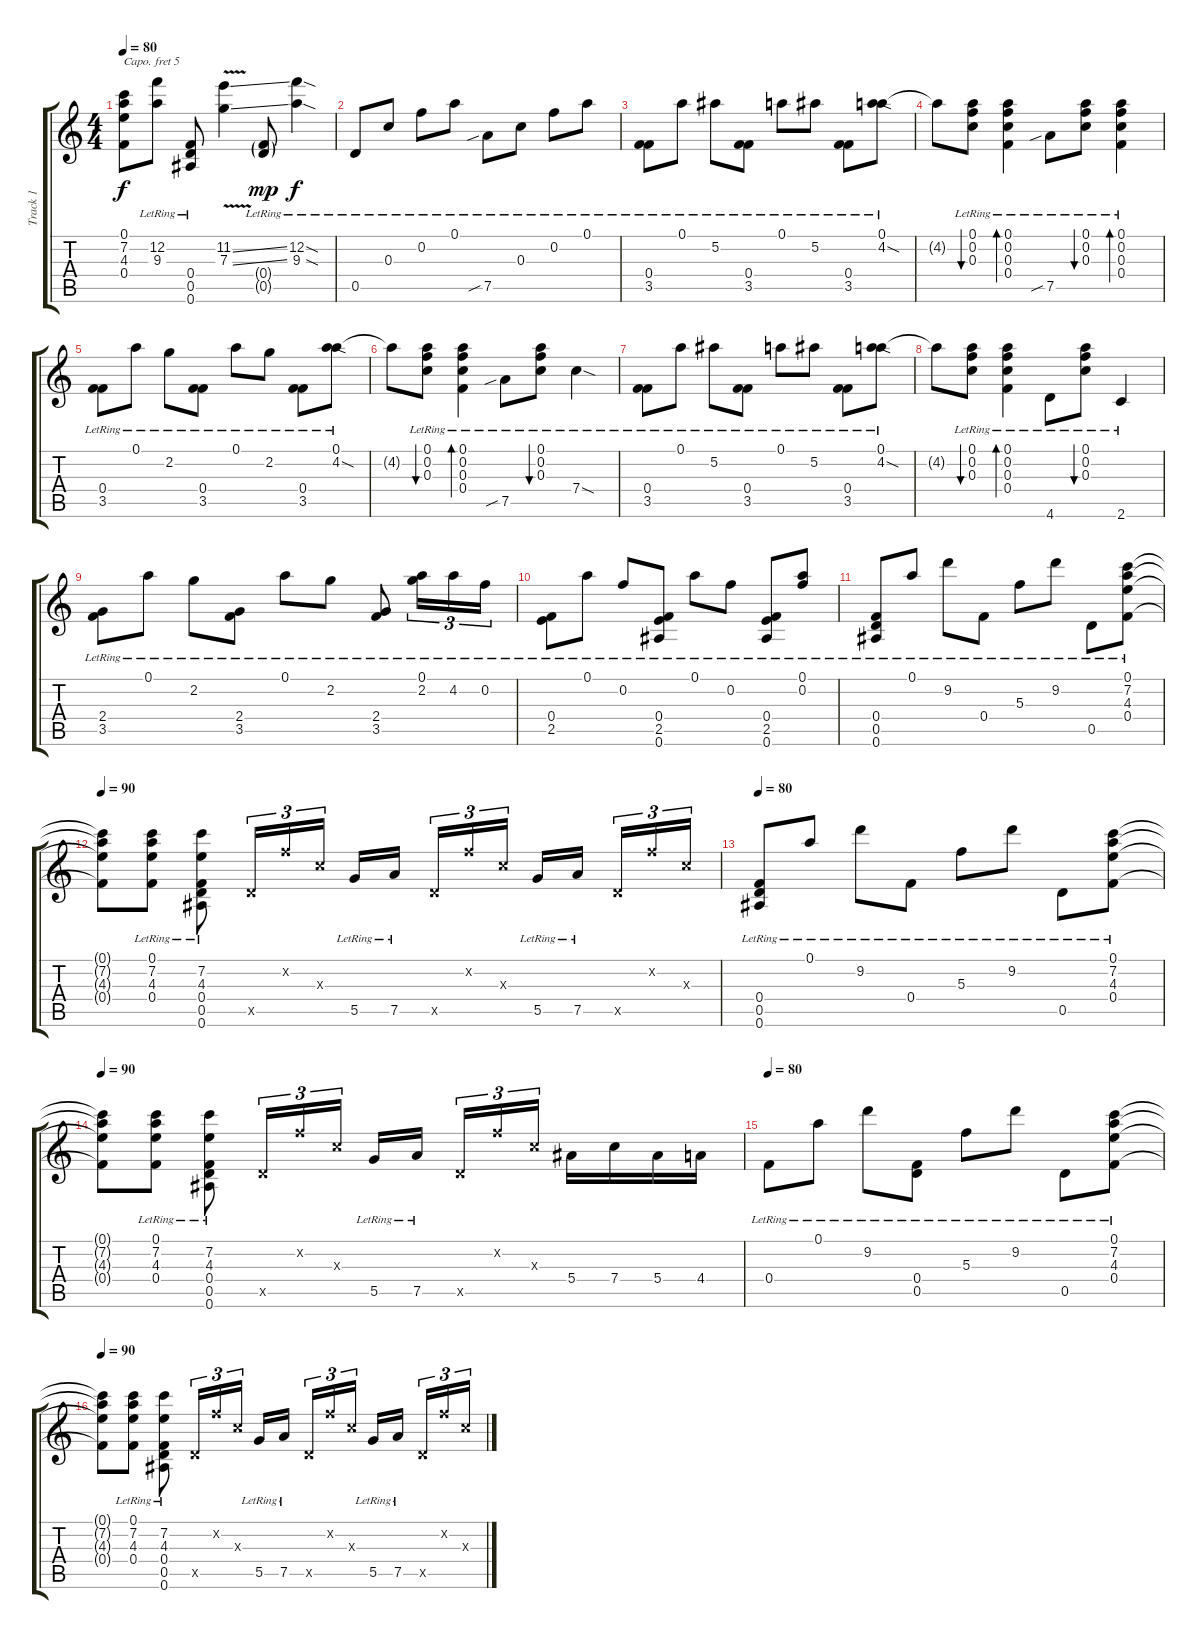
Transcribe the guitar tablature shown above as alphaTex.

\track ("Track 1" "Track 1") {instrument electricguitarjazz}
\staff {score tabs}
\capo 5
\tuning (E4 C4 G3 C3 A2 F2) {hide}
\ts (4 4)
\tempo 80
\clef g2
\ks c
(0.1{t} 7.2{t} 4.3{t} 0.4{t}).8{dy f} (12.2{lr} 9.3{lr}).8 (0.4{lr} 0.5{lr} 0.6{lr}).8 (11.2{v ss} 7.3{v ss}).4 (0.4{g lr} 0.5{g lr}).8{dy mp} (12.2{sod lr} 9.3{sod lr}).4{dy f} |
0.5{lr}.8 0.3{lr}.8 0.2{lr}.8 0.1{lr}.8 7.5{sib lr}.8 0.3{lr}.8 0.2{lr}.8 0.1{lr}.8 |
(0.4{lr} 3.5{lr}).8 0.1{lr}.8 5.2{lr}.8 (0.4{lr} 3.5{lr}).8 0.1{lr}.8 5.2{lr}.8 (0.4{lr} 3.5{lr}).8 (0.1{lr} 4.2{sod lr}).8 |
4.2{t}.8 (0.1{lr} 0.2{lr} 0.3{lr}).8{bu 120} (0.1{lr} 0.2{lr} 0.3{lr} 0.4{lr}).4{bd 120} 7.5{sib lr}.8 (0.1{lr} 0.2{lr} 0.3{lr}).8{bu 240} (0.1{lr} 0.2{lr} 0.3{lr} 0.4{lr}).4{bd 240} |
(0.4{lr} 3.5{lr}).8 0.1{lr}.8 2.2{lr}.8 (0.4{lr} 3.5{lr}).8 0.1{lr}.8 2.2{lr}.8 (0.4{lr} 3.5{lr}).8 (0.1{lr} 4.2{sod lr}).8 |
4.2{t}.8 (0.1{lr} 0.2{lr} 0.3{lr}).8{bu 120} (0.1{lr} 0.2{lr} 0.3{lr} 0.4{lr}).4{bd 120} 7.5{sib lr}.8 (0.1{lr} 0.2{lr} 0.3{lr}).8{bu 240} 7.4{sod lr}.4 |
(0.4{lr} 3.5{lr}).8 0.1{lr}.8 5.2{lr}.8 (0.4{lr} 3.5{lr}).8 0.1{lr}.8 5.2{lr}.8 (0.4{lr} 3.5{lr}).8 (0.1{lr} 4.2{sod lr}).8 |
4.2{t}.8 (0.1{lr} 0.2{lr} 0.3{lr}).8{bu 120} (0.1{lr} 0.2{lr} 0.3{lr} 0.4{lr}).4{bd 120} 4.6{lr}.8 (0.1{lr} 0.2{lr} 0.3{lr}).8{bu 240} 2.6{lr}.4 |
(2.4{lr} 3.5{lr}).8 0.1{lr}.8 2.2{lr}.8 (2.4{lr} 3.5{lr}).8 0.1{lr}.8 2.2{lr}.8 (2.4{lr} 3.5{lr}).8 (0.1{lr} 2.2{lr}).16{tu (3 2)} 4.2{lr}.16{tu (3 2)} 0.2{lr}.16{tu (3 2)} |
(0.4{lr} 2.5{lr}).8 0.1{lr}.8 0.2{lr}.8 (0.4{lr} 2.5{lr} 0.6).8 0.1{lr}.8 0.2{lr}.8 (0.4{lr} 2.5{lr} 0.6).8 (0.1{lr} 0.2).8 |
(0.4{lr} 0.5{lr} 0.6{lr}).8 0.1{lr}.8 9.2{lr}.8 0.4{lr}.8 5.3{lr}.8 9.2{lr}.8 0.5{lr}.8 (0.1{lr} 7.2{lr} 4.3{lr} 0.4{lr}).8 |
\tempo 90
(0.1{t} 7.2{t} 4.3{t} 0.4{t}).8 (0.1{lr} 7.2{lr} 4.3{lr} 0.4{lr}).8 (7.2{lr} 4.3{lr} 0.4{lr} 0.5{lr} 0.6{lr}).8 0.5{x}.16{tu (3 2)} 0.2{x}.16{tu (3 2)} 0.3{x}.16{tu (3 2)} 5.5{lr}.16 7.5{lr}.16{beam splitsecondary} 0.5{x}.16{tu (3 2)} 0.2{x}.16{tu (3 2)} 0.3{x}.16{tu (3 2)} 5.5{lr}.16 7.5{lr}.16{beam splitsecondary} 0.5{x}.16{tu (3 2)} 0.2{x}.16{tu (3 2)} 0.3{x}.16{tu (3 2)} |
\tempo 80
(0.4{lr} 0.5{lr} 0.6{lr}).8 0.1{lr}.8 9.2{lr}.8 0.4{lr}.8 5.3{lr}.8 9.2{lr}.8 0.5{lr}.8 (0.1{lr} 7.2{lr} 4.3{lr} 0.4{lr}).8 |
\tempo 90
(0.1{t} 7.2{t} 4.3{t} 0.4{t}).8 (0.1{lr} 7.2{lr} 4.3{lr} 0.4{lr}).8 (7.2{lr} 4.3{lr} 0.4{lr} 0.5{lr} 0.6{lr}).8 0.5{x}.16{tu (3 2)} 0.2{x}.16{tu (3 2)} 0.3{x}.16{tu (3 2)} 5.5{lr}.16 7.5{lr}.16{beam splitsecondary} 0.5{x}.16{tu (3 2)} 0.2{x}.16{tu (3 2)} 0.3{x}.16{tu (3 2)} 5.4.16 7.4.16 5.4.16 4.4.16 |
\tempo 80
0.4{lr}.8 0.1{lr}.8 9.2{lr}.8 (0.4{lr} 0.5).8 5.3{lr}.8 9.2{lr}.8 0.5{lr}.8 (0.1{lr} 7.2{lr} 4.3{lr} 0.4{lr}).8 |
\tempo 90
(0.1{t} 7.2{t} 4.3{t} 0.4{t}).8 (0.1{lr} 7.2{lr} 4.3{lr} 0.4{lr}).8 (7.2{lr} 4.3{lr} 0.4{lr} 0.5{lr} 0.6{lr}).8 0.5{x}.16{tu (3 2)} 0.2{x}.16{tu (3 2)} 0.3{x}.16{tu (3 2)} 5.5{lr}.16 7.5{lr}.16{beam splitsecondary} 0.5{x}.16{tu (3 2)} 0.2{x}.16{tu (3 2)} 0.3{x}.16{tu (3 2)} 5.5{lr}.16 7.5{lr}.16{beam splitsecondary} 0.5{x}.16{tu (3 2)} 0.2{x}.16{tu (3 2)} 0.3{x}.16{tu (3 2)}
